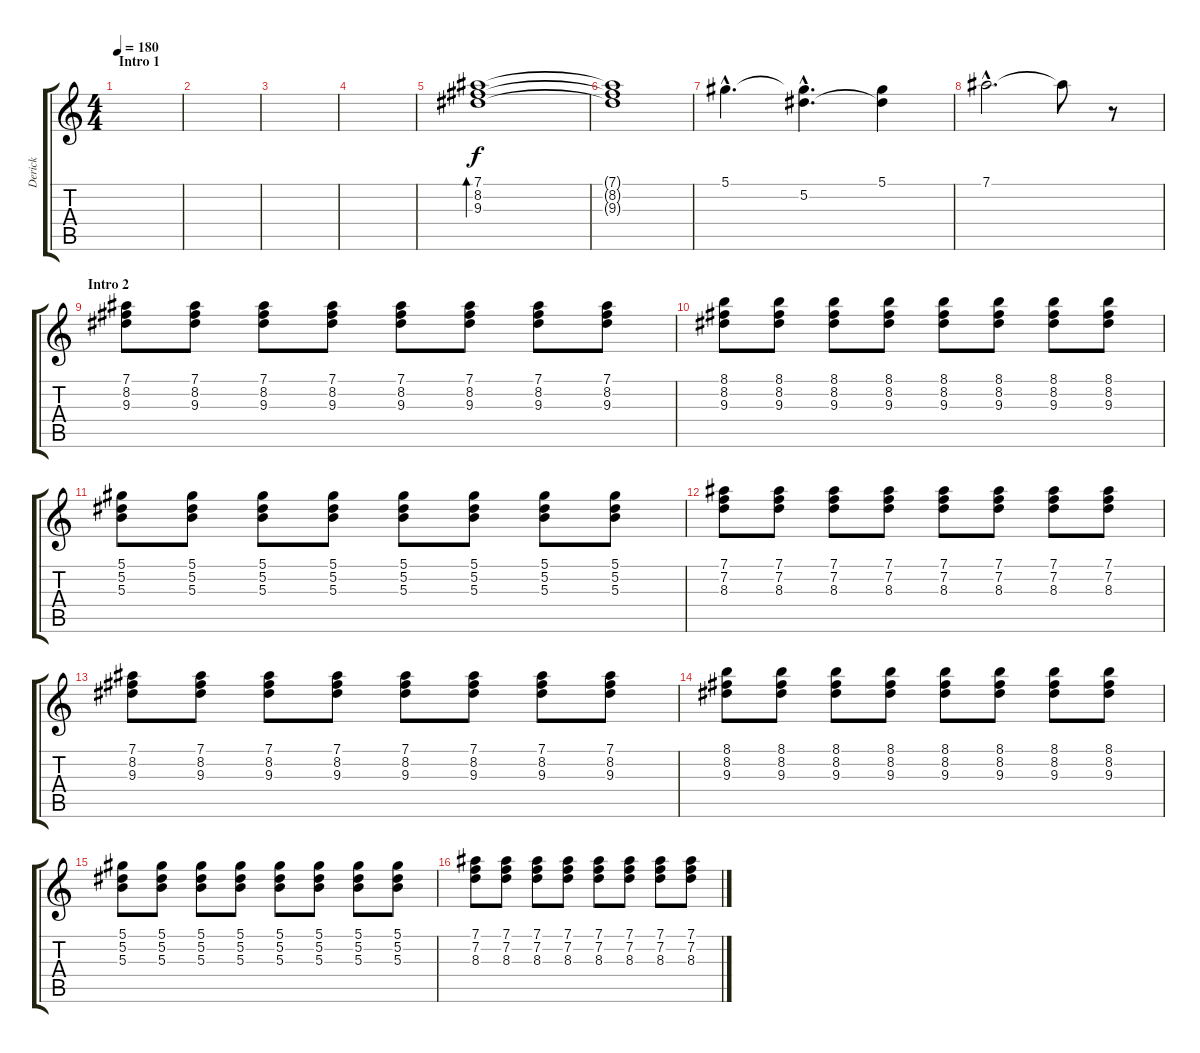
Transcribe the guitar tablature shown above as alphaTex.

\track ("Derick" "Derick") {instrument distortionguitar}
\staff {score tabs}
\tuning (Eb4 Bb3 Gb3 Db3 Ab2 Eb2) {hide}
\ts (4 4)
\section ("" "Intro 1")
\tempo 180
\clef g2
\ks c
|
|
|
|
(7.1 8.2 9.3).1{bd 240} |
(7.1{t} 8.2{t} 9.3{t}).1 |
5.1{hac}.4{d} (5.1{hac t} 5.2{hac}).4{d} (5.1 5.2{t}).4 |
7.1{hac}.2{d} 7.1{t}.8 r.8 |
\section ("" "Intro 2")
(7.1 8.2 9.3).8 (7.1 8.2 9.3).8 (7.1 8.2 9.3).8 (7.1 8.2 9.3).8 (7.1 8.2 9.3).8 (7.1 8.2 9.3).8 (7.1 8.2 9.3).8 (7.1 8.2 9.3).8 |
(8.1 8.2 9.3).8 (8.1 8.2 9.3).8 (8.1 8.2 9.3).8 (8.1 8.2 9.3).8 (8.1 8.2 9.3).8 (8.1 8.2 9.3).8 (8.1 8.2 9.3).8 (8.1 8.2 9.3).8 |
(5.1 5.2 5.3).8 (5.1 5.2 5.3).8 (5.1 5.2 5.3).8 (5.1 5.2 5.3).8 (5.1 5.2 5.3).8 (5.1 5.2 5.3).8 (5.1 5.2 5.3).8 (5.1 5.2 5.3).8 |
(7.1 7.2 8.3).8 (7.1 7.2 8.3).8 (7.1 7.2 8.3).8 (7.1 7.2 8.3).8 (7.1 7.2 8.3).8 (7.1 7.2 8.3).8 (7.1 7.2 8.3).8 (7.1 7.2 8.3).8 |
(7.1 8.2 9.3).8 (7.1 8.2 9.3).8 (7.1 8.2 9.3).8 (7.1 8.2 9.3).8 (7.1 8.2 9.3).8 (7.1 8.2 9.3).8 (7.1 8.2 9.3).8 (7.1 8.2 9.3).8 |
(8.1 8.2 9.3).8 (8.1 8.2 9.3).8 (8.1 8.2 9.3).8 (8.1 8.2 9.3).8 (8.1 8.2 9.3).8 (8.1 8.2 9.3).8 (8.1 8.2 9.3).8 (8.1 8.2 9.3).8 |
(5.1 5.2 5.3).8 (5.1 5.2 5.3).8 (5.1 5.2 5.3).8 (5.1 5.2 5.3).8 (5.1 5.2 5.3).8 (5.1 5.2 5.3).8 (5.1 5.2 5.3).8 (5.1 5.2 5.3).8 |
(7.1 7.2 8.3).8 (7.1 7.2 8.3).8 (7.1 7.2 8.3).8 (7.1 7.2 8.3).8 (7.1 7.2 8.3).8 (7.1 7.2 8.3).8 (7.1 7.2 8.3).8 (7.1 7.2 8.3).8
